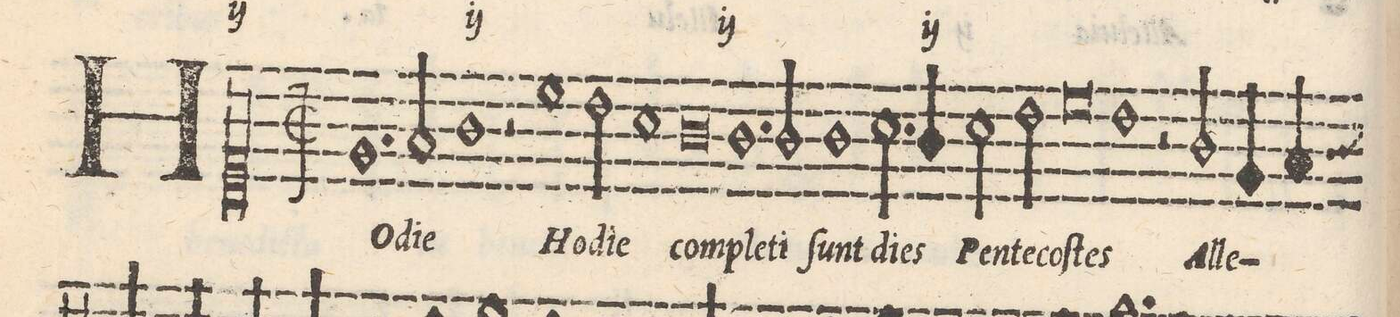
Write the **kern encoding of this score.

**kern	**text
*I"CANTVS	*
*clefC1	*
*k[]	*
*met(C|)	*
*M2/1	*
1.e	HO-
2f/	-di-
=2-	=2-
1g	-e
2r	.
1cc\	Ho-
=3-	=3-
2b\	-di-
1a	-e
=4-	=4-
0g	com-
=5-	=5-
1.g	-ple-
2g/	-ti
=6-	=6-
1g	ſunt
2.a\	di-
4g/	-es
=7-	=7-
2a\	Pen-
2b\	-te-
0cc	-coſ-
=8-	=8-
1b	-tes
=9-	=9-
2r	.
2g/	Al-
4e/	-le-
4f/	.
*custos:g	*
*-	*-
